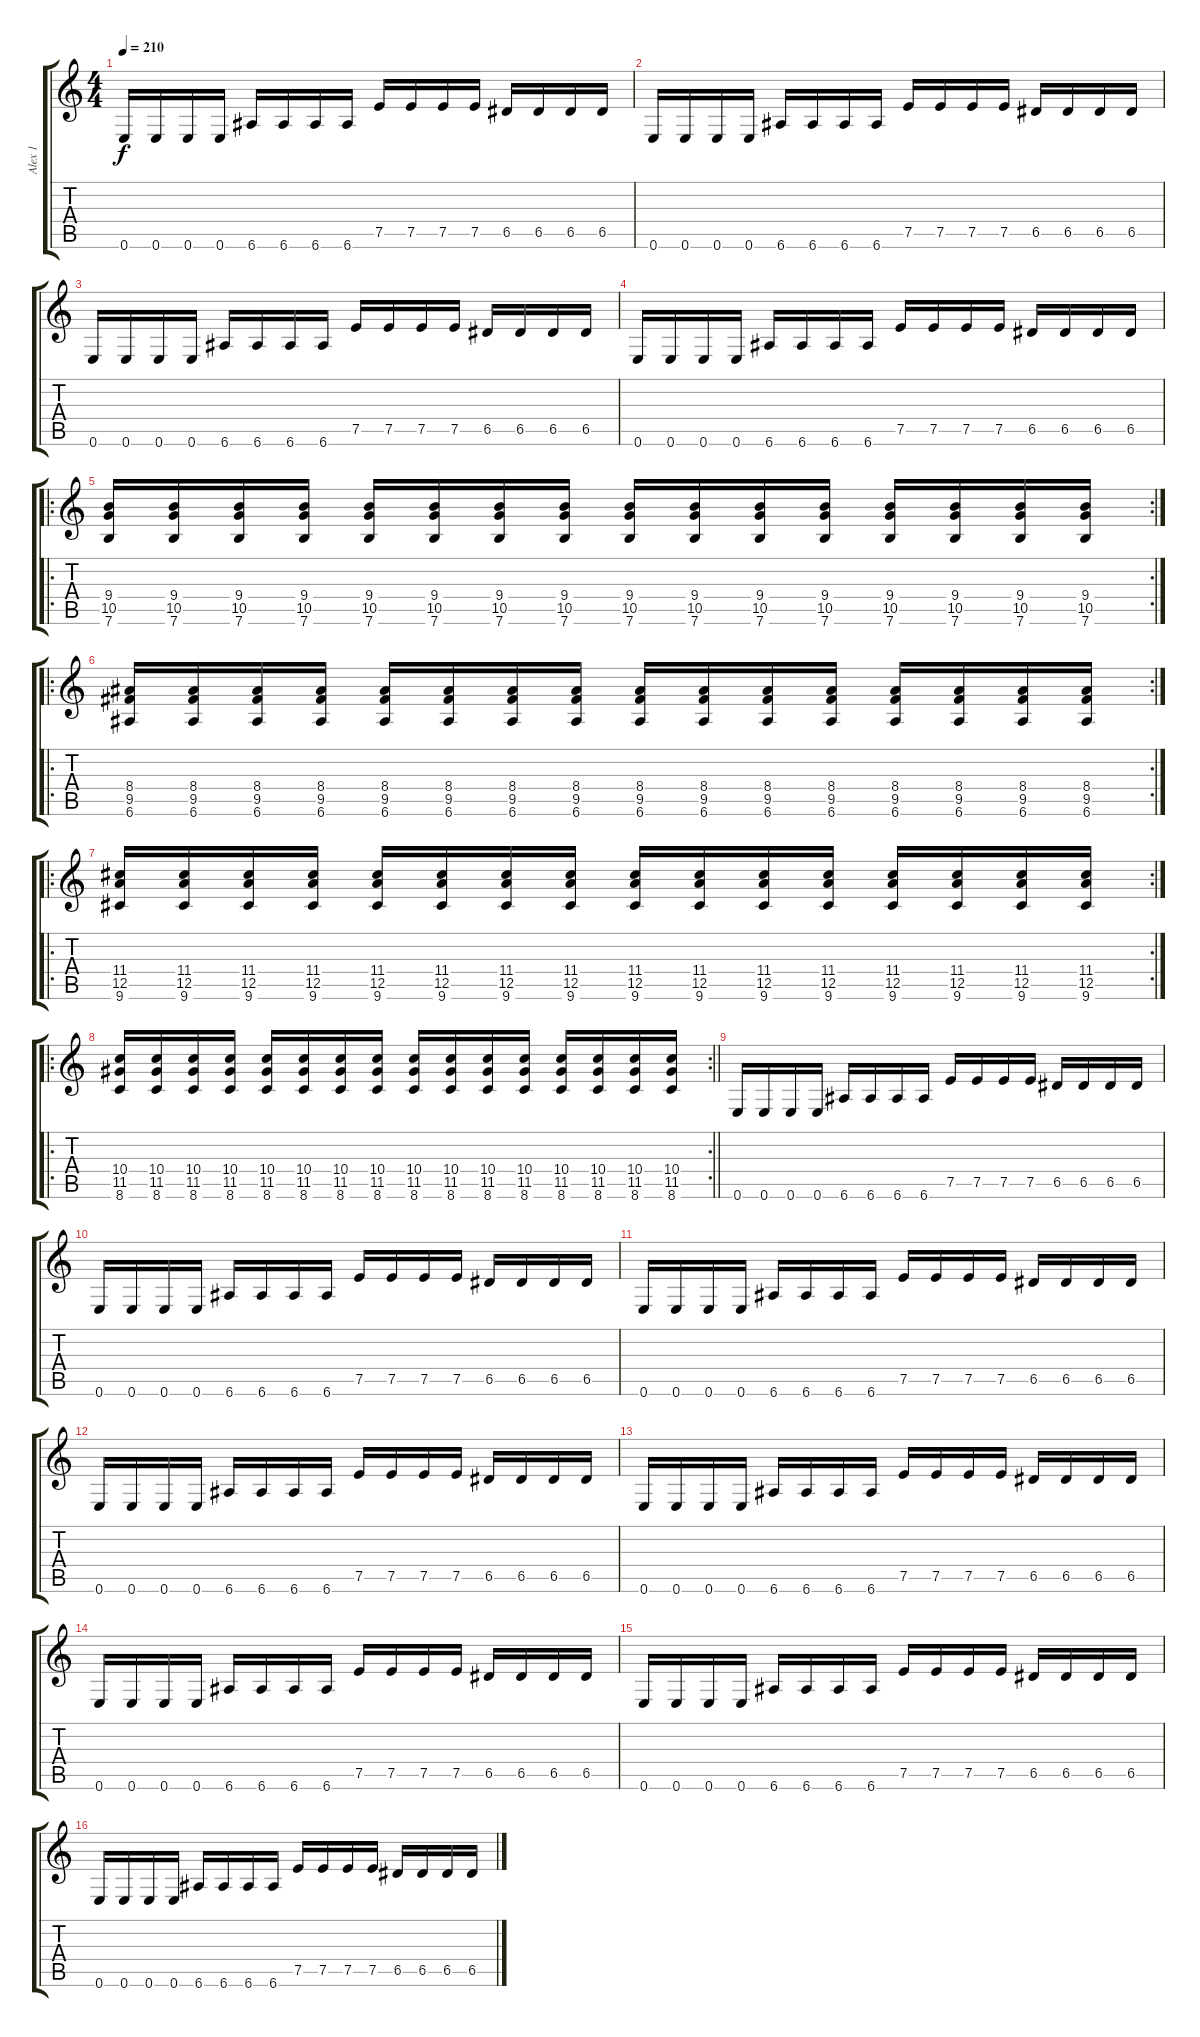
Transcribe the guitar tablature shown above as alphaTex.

\track ("Alex 1" "Alex 1") {instrument distortionguitar}
\staff {score tabs}
\tuning (E4 B3 G3 D3 A2 E2) {hide}
\ts (4 4)
\tempo 210
\clef g2
\ks c
0.6.16{dy f} 0.6.16 0.6.16 0.6.16 6.6.16 6.6.16 6.6.16 6.6.16 7.5.16 7.5.16 7.5.16 7.5.16 6.5.16 6.5.16 6.5.16 6.5.16 |
0.6.16 0.6.16 0.6.16 0.6.16 6.6.16 6.6.16 6.6.16 6.6.16 7.5.16 7.5.16 7.5.16 7.5.16 6.5.16 6.5.16 6.5.16 6.5.16 |
0.6.16 0.6.16 0.6.16 0.6.16 6.6.16 6.6.16 6.6.16 6.6.16 7.5.16 7.5.16 7.5.16 7.5.16 6.5.16 6.5.16 6.5.16 6.5.16 |
0.6.16 0.6.16 0.6.16 0.6.16 6.6.16 6.6.16 6.6.16 6.6.16 7.5.16 7.5.16 7.5.16 7.5.16 6.5.16 6.5.16 6.5.16 6.5.16 |
\ro
\rc 2
(9.4 10.5 7.6).16 (9.4 10.5 7.6).16 (9.4 10.5 7.6).16 (9.4 10.5 7.6).16 (9.4 10.5 7.6).16 (9.4 10.5 7.6).16 (9.4 10.5 7.6).16 (9.4 10.5 7.6).16 (9.4 10.5 7.6).16 (9.4 10.5 7.6).16 (9.4 10.5 7.6).16 (9.4 10.5 7.6).16 (9.4 10.5 7.6).16 (9.4 10.5 7.6).16 (9.4 10.5 7.6).16 (9.4 10.5 7.6).16 |
\ro
\rc 2
(8.4 9.5 6.6).16 (8.4 9.5 6.6).16 (8.4 9.5 6.6).16 (8.4 9.5 6.6).16 (8.4 9.5 6.6).16 (8.4 9.5 6.6).16 (8.4 9.5 6.6).16 (8.4 9.5 6.6).16 (8.4 9.5 6.6).16 (8.4 9.5 6.6).16 (8.4 9.5 6.6).16 (8.4 9.5 6.6).16 (8.4 9.5 6.6).16 (8.4 9.5 6.6).16 (8.4 9.5 6.6).16 (8.4 9.5 6.6).16 |
\ro
\rc 2
(11.4 12.5 9.6).16 (11.4 12.5 9.6).16 (11.4 12.5 9.6).16 (11.4 12.5 9.6).16 (11.4 12.5 9.6).16 (11.4 12.5 9.6).16 (11.4 12.5 9.6).16 (11.4 12.5 9.6).16 (11.4 12.5 9.6).16 (11.4 12.5 9.6).16 (11.4 12.5 9.6).16 (11.4 12.5 9.6).16 (11.4 12.5 9.6).16 (11.4 12.5 9.6).16 (11.4 12.5 9.6).16 (11.4 12.5 9.6).16 |
\ro
\rc 2
\barLineRight lightlight
(10.4 11.5 8.6).16 (10.4 11.5 8.6).16 (10.4 11.5 8.6).16 (10.4 11.5 8.6).16 (10.4 11.5 8.6).16 (10.4 11.5 8.6).16 (10.4 11.5 8.6).16 (10.4 11.5 8.6).16 (10.4 11.5 8.6).16 (10.4 11.5 8.6).16 (10.4 11.5 8.6).16 (10.4 11.5 8.6).16 (10.4 11.5 8.6).16 (10.4 11.5 8.6).16 (10.4 11.5 8.6).16 (10.4 11.5 8.6).16 |
0.6.16 0.6.16 0.6.16 0.6.16 6.6.16 6.6.16 6.6.16 6.6.16 7.5.16 7.5.16 7.5.16 7.5.16 6.5.16 6.5.16 6.5.16 6.5.16 |
0.6.16 0.6.16 0.6.16 0.6.16 6.6.16 6.6.16 6.6.16 6.6.16 7.5.16 7.5.16 7.5.16 7.5.16 6.5.16 6.5.16 6.5.16 6.5.16 |
0.6.16 0.6.16 0.6.16 0.6.16 6.6.16 6.6.16 6.6.16 6.6.16 7.5.16 7.5.16 7.5.16 7.5.16 6.5.16 6.5.16 6.5.16 6.5.16 |
0.6.16 0.6.16 0.6.16 0.6.16 6.6.16 6.6.16 6.6.16 6.6.16 7.5.16 7.5.16 7.5.16 7.5.16 6.5.16 6.5.16 6.5.16 6.5.16 |
0.6.16 0.6.16 0.6.16 0.6.16 6.6.16 6.6.16 6.6.16 6.6.16 7.5.16 7.5.16 7.5.16 7.5.16 6.5.16 6.5.16 6.5.16 6.5.16 |
0.6.16 0.6.16 0.6.16 0.6.16 6.6.16 6.6.16 6.6.16 6.6.16 7.5.16 7.5.16 7.5.16 7.5.16 6.5.16 6.5.16 6.5.16 6.5.16 |
0.6.16 0.6.16 0.6.16 0.6.16 6.6.16 6.6.16 6.6.16 6.6.16 7.5.16 7.5.16 7.5.16 7.5.16 6.5.16 6.5.16 6.5.16 6.5.16 |
0.6.16 0.6.16 0.6.16 0.6.16 6.6.16 6.6.16 6.6.16 6.6.16 7.5.16 7.5.16 7.5.16 7.5.16 6.5.16 6.5.16 6.5.16 6.5.16
